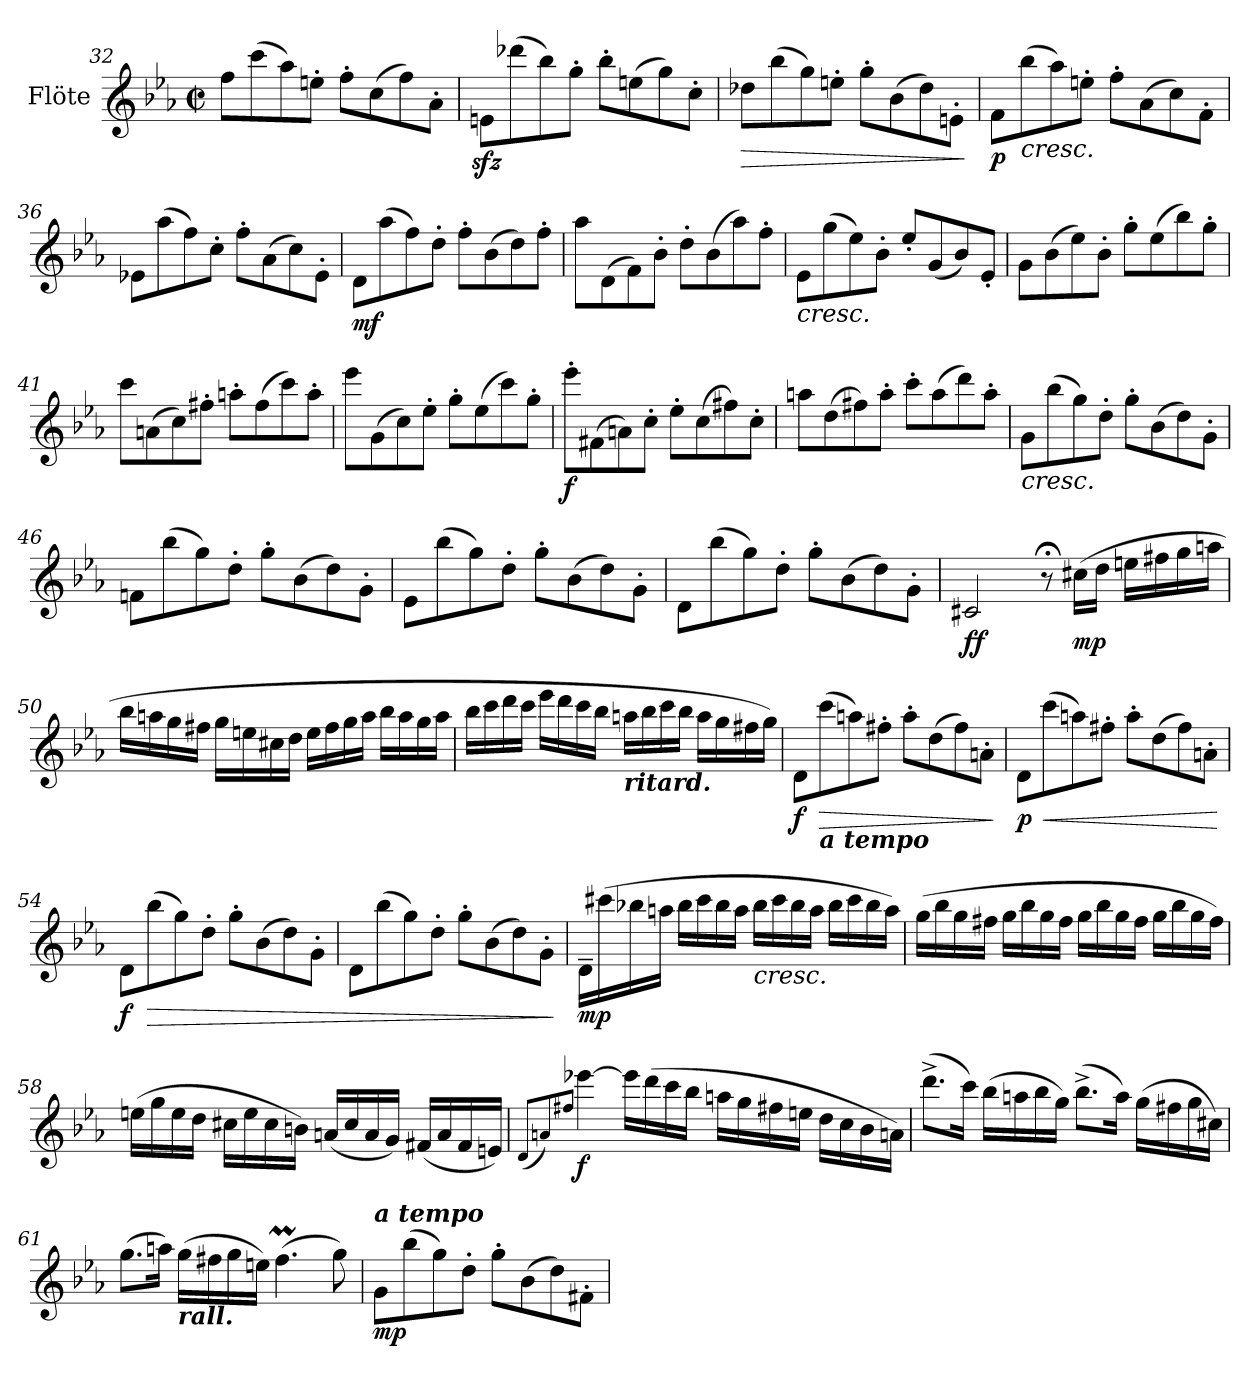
**kern	**dynam
*part1	*part1
*staff1	*staff1
*I"Flöte	*
*I'Fl.	*
*clefG2	*
*k[b-e-a-]	*
*M2/2	*
*met(c|)	*
=32	=32
8ff\L	.
(>8ccc\	.
8aa-\)	.
8een'\J	.
8ff'\L	.
(>8cc\	.
8ff\)	.
8a-'\J	.
!!LO:LB:g=z
=33	=33
8enzz<\L	.
(>8ddd-X\	.
8bb-\)	.
8gg'\J	.
8bb-'\L	.
(>8een\	.
8gg\)	.
8cc'\J	.
=34	=34
!	!LO:HP:b
8dd-X\L	>
(>8bb-\	.
8gg\)	.
8een'\J	.
8gg'\L	.
(>8b-\	.
8dd-\)	.
8en'\J	.
.	]
=35	=35
!	!LO:DY:b
8f\L	p
!LO:TX:b:i:t=cresc.	!
(>8bb-\	.
8aa-\)	.
8een'\J	.
8ff'\L	.
(>8a-\	.
8cc\)	.
8f'\J	.
=36	=36
8e-X\L	.
(>8aa-\	.
8ff\)	.
8cc'\J	.
8ff'\L	.
(>8a-\	.
8cc\)	.
8e-'\J	.
=37	=37
!	!LO:DY:b
8d\L	mf
(>8aa-\	.
8ff\)	.
8dd'\J	.
8ff'\L	.
(>8b-\	.
8dd\)	.
8ff'\J	.
!!LO:LB:g=z
=38	=38
8aa-\L	.
(>8d\	.
8f\)	.
8b-'\J	.
8dd'\L	.
(>8b-\	.
8aa-\)	.
8ff'\J	.
=39	=39
!LO:TX:b:i:t=cresc.	!
8e-\L	.
(>8gg\	.
8ee-\)	.
8b-'\J	.
8ee-'/L	.
(<8g/	.
8b-/)	.
8e-'/J	.
=40	=40
8g\L	.
(>8b-\	.
8ee-\)	.
8b-'\J	.
8gg'\L	.
(>8ee-\	.
8bb-\)	.
8gg'\J	.
=41	=41
8ccc\L	.
(>8an\	.
8cc\)	.
8ff#X'\J	.
8aan'\L	.
(>8ff#\	.
8ccc\)	.
8aa'\J	.
=42	=42
8eee-\L	.
(>8g\	.
8cc\)	.
8ee-'\J	.
8gg'\L	.
(>8ee-\	.
8ccc\)	.
8gg'\J	.
!!LO:LB:g=z
=43	=43
!	!LO:DY:b
8eee-'\L	f
(>8f#X\	.
8an\)	.
8cc'\J	.
8ee-'\L	.
(>8cc\	.
8ff#X\)	.
8cc'\J	.
=44	=44
8aan\L	.
(>8dd\	.
8ff#X\)	.
8aa'\J	.
8ccc'\L	.
(>8aa\	.
8ddd\)	.
8aa'\J	.
=45	=45
!LO:TX:b:i:t=cresc.	!
8g\L	.
(>8bb-\	.
8gg\)	.
8dd'\J	.
8gg'\L	.
(>8b-\	.
8dd\)	.
8g'\J	.
=46	=46
8fn\L	.
(>8bb-\	.
8gg\)	.
8dd'\J	.
8gg'\L	.
(>8b-\	.
8dd\)	.
8g'\J	.
=47	=47
8e-\L	.
(>8bb-\	.
8gg\)	.
8dd'\J	.
8gg'\L	.
(>8b-\	.
8dd\)	.
8g'\J	.
!!LO:LB:g=z
=48	=48
8d\L	.
(>8bb-\	.
8gg\)	.
8dd'\J	.
8gg'\L	.
(>8b-\	.
8dd\)	.
8g'\J	.
=49	=49
!	!LO:DY:b
2c#X/	ff
*MM20	*
8r;<	.
*MM108	*
!	!LO:DY:b
(>16cc#X\LL	mp
16dd\JJ	.
16een\LL	.
16ff#X\	.
16gg\	.
16aan\JJ	.
=50	=50
16bb-\LL	.
16aan\	.
16gg\	.
16ff#X\JJ	.
16gg\LL	.
16een\	.
16cc#X\	.
16dd\JJ	.
16ee\LL	.
16ff#\	.
16gg\	.
16aa\JJ	.
16bb-\LL	.
16aa\	.
16gg\	.
16aa\JJ	.
!!LO:LB:g=z
=51	=51
16bb-\LL	.
16ccc\	.
16ddd\	.
16ccc\JJ	.
16eee-\LL	.
16ddd\	.
16ccc\	.
16bb-\JJ	.
*MM95	*
!LO:TX:b:Bi:t=ritard.	!
16aan\LL	.
16bb-\	.
*MM80	*
16ccc\	.
16bb-\JJ	.
*MM70	*
16aa\LL	.
16gg\	.
*MM60	*
16ff#X\	.
16gg\JJ)	.
=52	=52
!	!LO:DY:b
8d\L	f
*MM108	*
!LO:TX:b:Bi:t=a tempo	!
!	!LO:HP:b
(>8ccc\	>
8aan\)	.
8ff#X'\J	.
8aa'\L	.
(>8dd\	.
8ff#\)	.
8an'\J	.
.	]
=53	=53
!	!LO:DY:b
8d\L	p
!	!LO:HP:b
(>8ccc\	<
8aan\)	.
8ff#X'\J	.
8aa'\L	.
(>8dd\	.
8ff#\)	.
8an'\J	.
.	[
!!LO:LB:g=z
=54	=54
!	!LO:DY:b
8d\L	f
!	!LO:HP:b
(>8bb-\	>
8gg\)	.
8dd'\J	.
8gg'\L	.
(>8b-\	.
8dd\)	.
8g'\J	.
=55	=55
8d\L	.
(>8bb-\	.
8gg\)	.
8dd'\J	.
8gg'\L	.
(>8b-\	.
8dd\)	.
8g'\J	.
.	]
=56	=56
!	!LO:DY:b
16d~\LL	mp
(>16ccc#X\	.
16bb-X\	.
16aan\JJ	.
16bb-\LL	.
16ccc#\	.
16bb-\	.
16aa\JJ	.
!LO:TX:b:i:t=cresc.	!
16bb-\LL	.
16ccc#\	.
16bb-\	.
16aa\JJ	.
16bb-\LL	.
16ccc#\	.
16bb-\	.
16aa\JJ)	.
!!LO:LB:g=z
=57	=57
(>16gg\LL	.
16bb-\	.
16gg\	.
16ff#X\JJ	.
16gg\LL	.
16bb-\	.
16gg\	.
16ff#\JJ	.
16gg\LL	.
16bb-\	.
16gg\	.
16ff#\JJ	.
16gg\LL	.
16bb-\	.
16gg\	.
16ff#\JJ)	.
=58	=58
(>16een\LL	.
16gg\	.
16ee\	.
16dd\JJ	.
16cc#X\LL	.
16ee\	.
16cc#\	.
16bn\JJ)	.
(<16an/LL	.
16cc#/	.
16a/	.
16g/JJ)	.
(<16f#X/LL	.
16a/	.
16f#/	.
16en/JJ)	.
!!LO:LB:g=z
=59	=59
(<8qd/L	.
8qan/)	.
8qff#X/J	.
!	!LO:DY:b
[4eee-X\	f
16eee-\LL]	.
(>16ddd\	.
16ccc\	.
16bb-\JJ	.
16aan\LL	.
16gg\	.
16ff#\	.
16een\JJ	.
16dd\LL	.
16cc\	.
16b-\	.
16a\JJ)	.
=60	=60
(>8.ddd^\L	.
16ccc\Jk)	.
(>16bb-\LL	.
16aan\	.
16bb-\	.
16gg\JJ)	.
(>8.bb-^\L	.
16aa\Jk)	.
(>16gg\LL	.
16ff#X\	.
16gg\	.
16cc#X\JJ)	.
!!LO:LB:g=z
=61	=61
(>8.gg\L	.
16aan\Jk)	.
*MM80	*
!LO:TX:b:Bi:t=rall.	!
(>16gg\LL	.
16ff#X\	.
*MM70	*
16gg\	.
16een\JJ)	.
(>4.ff#m\	.
8gg\)	.
=62	=62
*MM108	*
!LO:TX:a:Bi:t=a tempo	!
!	!LO:DY:b
8g\L	mp
(>8bb-\	.
8gg\)	.
8dd'\J	.
8gg'\L	.
(>8b-\	.
8dd\)	.
8f#X'\J	.
=	=
*-	*-
